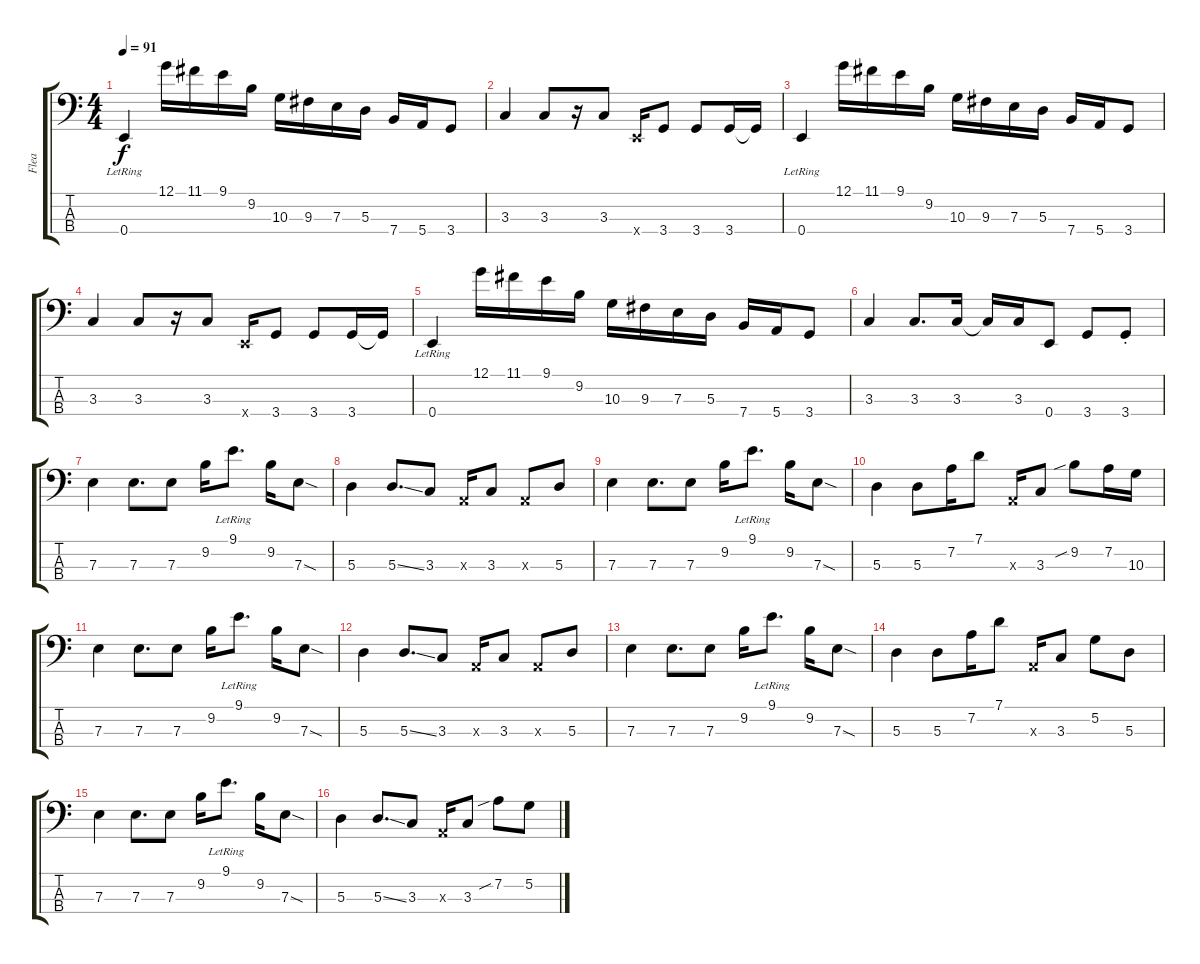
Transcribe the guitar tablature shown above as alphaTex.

\track ("Flea" "Flea") {instrument electricbassfinger}
\staff {score tabs}
\tuning (G2 D2 A1 E1) {hide}
\ts (4 4)
\tempo 91
\clef f4
\ks c
0.4{lr}.4{dy f} 12.1.16 11.1.16 9.1.16 9.2.16 10.3.16 9.3.16 7.3.16 5.3.16 7.4.16 5.4.16 3.4.8 |
3.3.4 3.3.8 r.16 3.3.8 0.4{x}.16 3.4.8 3.4.8 3.4.16 3.4{t}.16 |
0.4{lr}.4 12.1.16 11.1.16 9.1.16 9.2.16 10.3.16 9.3.16 7.3.16 5.3.16 7.4.16 5.4.16 3.4.8 |
3.3.4 3.3.8 r.16 3.3.8 0.4{x}.16 3.4.8 3.4.8 3.4.16 3.4{t}.16 |
0.4{lr}.4 12.1.16 11.1.16 9.1.16 9.2.16 10.3.16 9.3.16 7.3.16 5.3.16 7.4.16 5.4.16 3.4.8 |
3.3.4 3.3.8{d} 3.3.16 3.3{t}.16 3.3.16 0.4.8 3.4.8 3.4{st}.8 |
7.3.4 7.3.8{d} 7.3.8 9.2.16 9.1{lr}.8{d} 9.2.16 7.3{sod}.8 |
5.3.4 5.3{ss}.8{d} 3.3.8 0.3{x}.16 3.3.8 0.3{x}.8 5.3.8 |
7.3.4 7.3.8{d} 7.3.8 9.2.16 9.1{lr}.8{d} 9.2.16 7.3{sod}.8 |
5.3.4 5.3.8 7.2.16 7.1.8 0.3{x}.16 3.3.8 9.2{sib}.8 7.2.16 10.3.16 |
7.3.4 7.3.8{d} 7.3.8 9.2.16 9.1{lr}.8{d} 9.2.16 7.3{sod}.8 |
5.3.4 5.3{ss}.8{d} 3.3.8 0.3{x}.16 3.3.8 0.3{x}.8 5.3.8 |
7.3.4 7.3.8{d} 7.3.8 9.2.16 9.1{lr}.8{d} 9.2.16 7.3{sod}.8 |
5.3.4 5.3.8 7.2.16 7.1.8 0.3{x}.16 3.3.8 5.2.8 5.3.8 |
7.3.4 7.3.8{d} 7.3.8 9.2.16 9.1{lr}.8{d} 9.2.16 7.3{sod}.8 |
5.3.4 5.3{ss}.8{d} 3.3.8 0.3{x}.16 3.3.8 7.2{sib}.8 5.2.8
